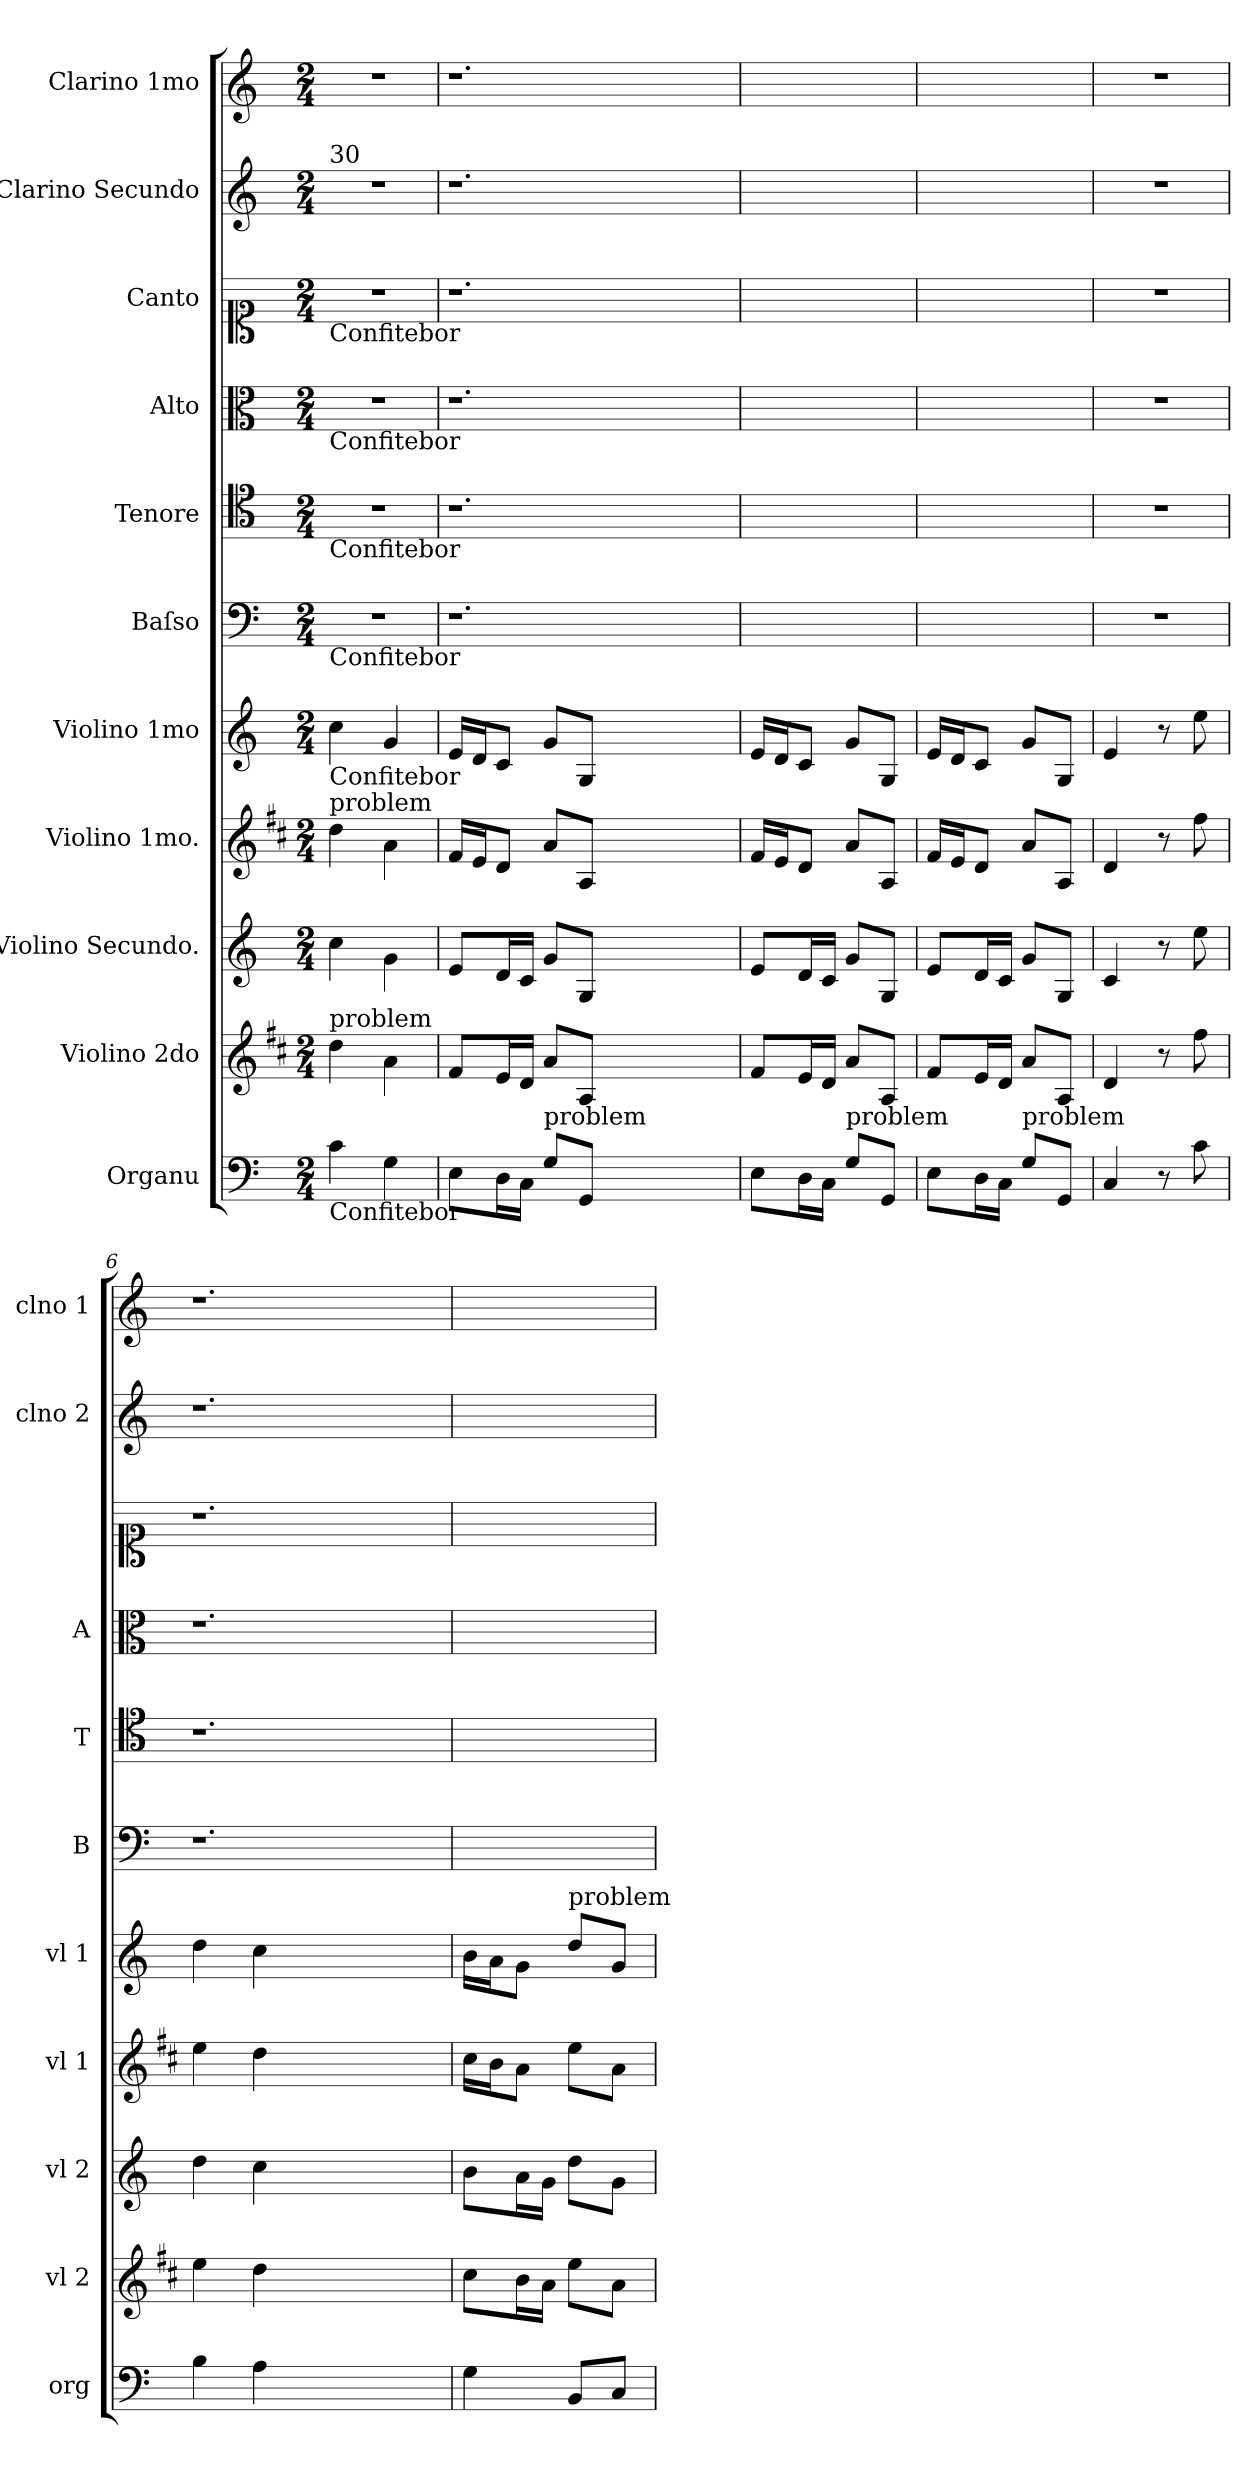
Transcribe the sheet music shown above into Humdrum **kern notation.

**kern	**kern	**kern	**kern	**kern	**kern	**kern	**kern	**kern	**kern	**kern
*part11	*part10	*part9	*part8	*part7	*part6	*part5	*part4	*part3	*part2	*part1
*staff11	*staff10	*staff9	*staff8	*staff7	*staff6	*staff5	*staff4	*staff3	*staff2	*staff1
*I"Organu	*I"Violino 2do	*I"Violino Secundo.	*I"Violino 1mo.	*I"Violino 1mo	*I"Baſso	*I"Tenore	*I"Alto	*I"Canto	*I"Clarino Secundo	*I"Clarino 1mo
*I'org	*I'vl 2	*I'vl 2	*I'vl 1	*I'vl 1	*I'B	*I'T	*I'A	*	*I'clno 2	*I'clno 1
*clefF4	*clefG2	*clefG2	*clefG2	*clefG2	*clefF4	*clefC4	*clefC3	*clefC1	*clefG2	*clefG2
*	*ITrd1c2	*	*ITrd1c2	*	*	*	*	*	*	*
*k[]	*k[]	*k[]	*k[]	*k[]	*k[]	*k[]	*k[]	*k[]	*k[]	*k[]
*C:	*C:	*C:	*C:	*C:	*C:	*C:	*C:	*C:	*C:	*C:
*M2/4	*M2/4	*M2/4	*M2/4	*M2/4	*M2/4	*M2/4	*M2/4	*M2/4	*M2/4	*M2/4
=1	=1	=1	=1	=1	=1	=1	=1	=1	=1	=1
!	!	!	!	!	!	!	!	!	!LO:TX:a:t=30	!
!	!	!	!	!	!	!	!	!LO:TX:b:t=Confitebor	!	!
!	!	!	!	!	!	!	!LO:TX:b:t=Confitebor	!	!	!
!	!	!	!	!	!	!LO:TX:b:t=Confitebor	!	!	!	!
!	!	!	!	!	!LO:TX:b:t=Confitebor	!	!	!	!	!
!	!	!	!	!LO:TX:b:t=Confitebor	!	!	!	!	!	!
!	!	!	!LO:TX:a:t=problem	!	!	!	!	!	!	!
!	!LO:TX:a:t=problem	!	!	!	!	!	!	!	!	!
!LO:TX:b:t=Confitebor	!	!	!	!	!	!	!	!	!	!
4c\	4cc\	4cc\	4cc\	4cc\	2r	2r	2r	2r	2r	2r
4G\	4g\	4g\	4g\	4g/	.	.	.	.	.	.
=2	=2	=2	=2	=2	=2	=2	=2	=2	=2	=2
8E\L	8e/L	8e/L	16e/LL	16e/LL	1.r	1.r	1.r	1.r	1.r	1.r
.	.	.	16d/J	16d/J	.	.	.	.	.	.
16D\L	16d/L	16d/L	8c/J	8c/J	.	.	.	.	.	.
16C\JJ	16c/JJ	16c/JJ	.	.	.	.	.	.	.	.
!LO:TX:a:t=problem	!	!	!	!	!	!	!	!	!	!
8G\L	8g/L	8g/L	8g/L	8g/L	.	.	.	.	.	.
8GG/J	8G/J	8G/J	8G/J	8G/J	.	.	.	.	.	.
1ryy	1ryy	1ryy	1ryy	1ryy	.	.	.	.	.	.
=3	=3	=3	=3	=3	=3	=3	=3	=3	=3	=3
8E\L	8e/L	8e/L	16e/LL	16e/LL	2ryy	2ryy	2ryy	2ryy	2ryy	2ryy
.	.	.	16d/J	16d/J	.	.	.	.	.	.
16D\L	16d/L	16d/L	8c/J	8c/J	.	.	.	.	.	.
16C\JJ	16c/JJ	16c/JJ	.	.	.	.	.	.	.	.
!LO:TX:a:t=problem	!	!	!	!	!	!	!	!	!	!
8G\L	8g/L	8g/L	8g/L	8g/L	.	.	.	.	.	.
8GG/J	8G/J	8G/J	8G/J	8G/J	.	.	.	.	.	.
=4	=4	=4	=4	=4	=4	=4	=4	=4	=4	=4
8E\L	8e/L	8e/L	16e/LL	16e/LL	2ryy	2ryy	2ryy	2ryy	2ryy	2ryy
.	.	.	16d/J	16d/J	.	.	.	.	.	.
16D\L	16d/L	16d/L	8c/J	8c/J	.	.	.	.	.	.
16C\JJ	16c/JJ	16c/JJ	.	.	.	.	.	.	.	.
!LO:TX:a:t=problem	!	!	!	!	!	!	!	!	!	!
8G\L	8g/L	8g/L	8g/L	8g/L	.	.	.	.	.	.
8GG/J	8G/J	8G/J	8G/J	8G/J	.	.	.	.	.	.
=5	=5	=5	=5	=5	=5	=5	=5	=5	=5	=5
4C/	4c/	4c/	4c/	4e/	2r	2r	2r	2r	2r	2r
8r	8r	8r	8r	8r	.	.	.	.	.	.
8c\	8ee\	8ee\	8ee\	8ee\	.	.	.	.	.	.
=6	=6	=6	=6	=6	=6	=6	=6	=6	=6	=6
4B\	4dd\	4dd\	4dd\	4dd\	1.r	1.r	1.r	1.r	1.r	1.r
4A\	4cc\	4cc\	4cc\	4cc\	.	.	.	.	.	.
1ryy	1ryy	1ryy	1ryy	1ryy	.	.	.	.	.	.
=7	=7	=7	=7	=7	=7	=7	=7	=7	=7	=7
4G\	8b\L	8b\L	16b\LL	16b\LL	2ryy	2ryy	2ryy	2ryy	2ryy	2ryy
.	.	.	16a\J	16a\J	.	.	.	.	.	.
.	16a\L	16a\L	8g\J	8g\J	.	.	.	.	.	.
.	16g\JJ	16g\JJ	.	.	.	.	.	.	.	.
!	!	!	!	!LO:TX:a:t=problem	!	!	!	!	!	!
8BB/L	8dd\L	8dd\L	8dd\L	8dd\L	.	.	.	.	.	.
8C/J	8g\J	8g\J	8g\J	8g/J	.	.	.	.	.	.
=	=	=	=	=	=	=	=	=	=	=
*-	*-	*-	*-	*-	*-	*-	*-	*-	*-	*-
